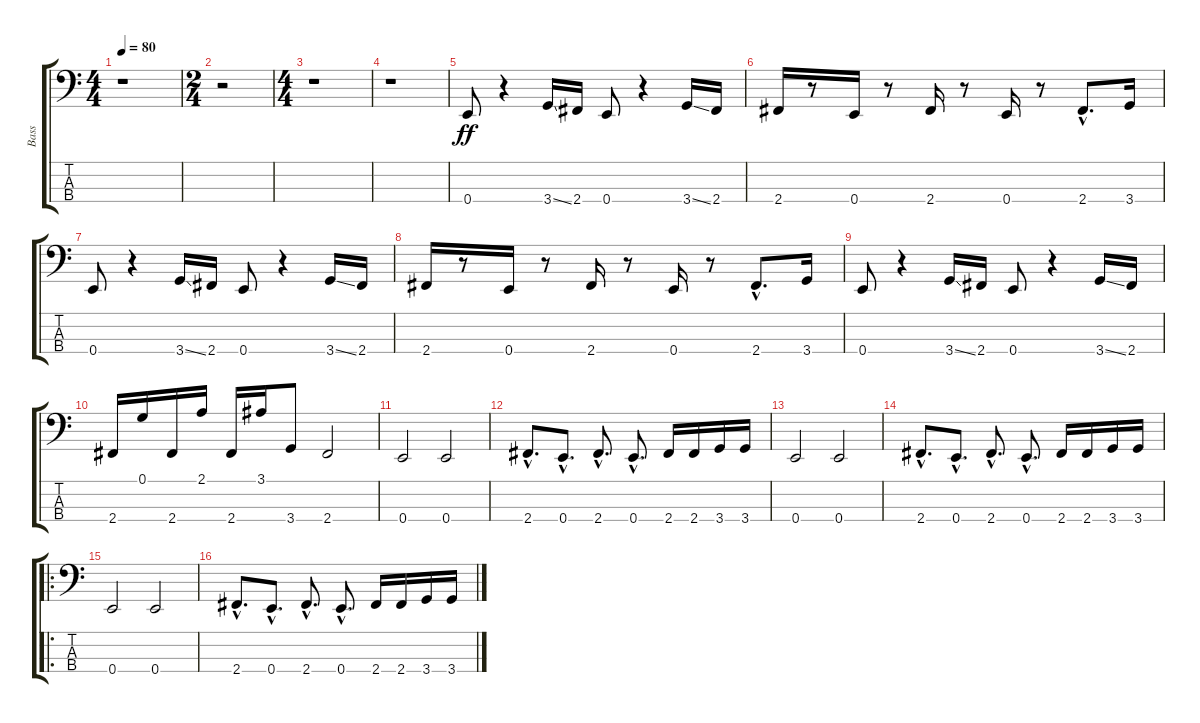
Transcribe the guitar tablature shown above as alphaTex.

\track ("Bass" "Bass") {instrument electricbassfinger}
\staff {score tabs}
\tuning (G2 D2 A1 E1) {hide}
\ts (4 4)
\tempo 80
\clef f4
\ks c
r.1{dy ff instrument electricbassfinger} |
\ts (2 4)
r.2 |
\ts (4 4)
r.1 |
r.1 |
0.4.8{volume 16 instrument electricbassfinger} r.4 3.4{ss}.16 2.4.16 0.4.8 r.4 3.4{ss}.16 2.4.16 |
2.4.16 r.8 0.4.16 r.8 2.4.16 r.8 0.4.16 r.8 2.4{hac}.8{d} 3.4.16 |
0.4.8 r.4 3.4{ss}.16 2.4.16 0.4.8 r.4 3.4{ss}.16 2.4.16 |
2.4.16 r.8 0.4.16 r.8 2.4.16 r.8 0.4.16 r.8 2.4{hac}.8{d} 3.4.16 |
0.4.8 r.4 3.4{ss}.16 2.4.16 0.4.8 r.4 3.4{ss}.16 2.4.16 |
2.4.16 0.1.16 2.4.16 2.1.16 2.4.16 3.1.16 3.4.8 2.4.2 |
0.4.2 0.4.2 |
2.4{hac}.8{d} 0.4{hac}.8{d} 2.4{hac}.8{d} 0.4{hac}.8{d} 2.4.16 2.4.16 3.4.16 3.4.16 |
0.4.2 0.4.2 |
2.4{hac}.8{d} 0.4{hac}.8{d} 2.4{hac}.8{d} 0.4{hac}.8{d} 2.4.16 2.4.16 3.4.16 3.4.16 |
\ro
0.4.2 0.4.2 |
2.4{hac}.8{d} 0.4{hac}.8{d} 2.4{hac}.8{d} 0.4{hac}.8{d} 2.4.16 2.4.16 3.4.16 3.4.16
